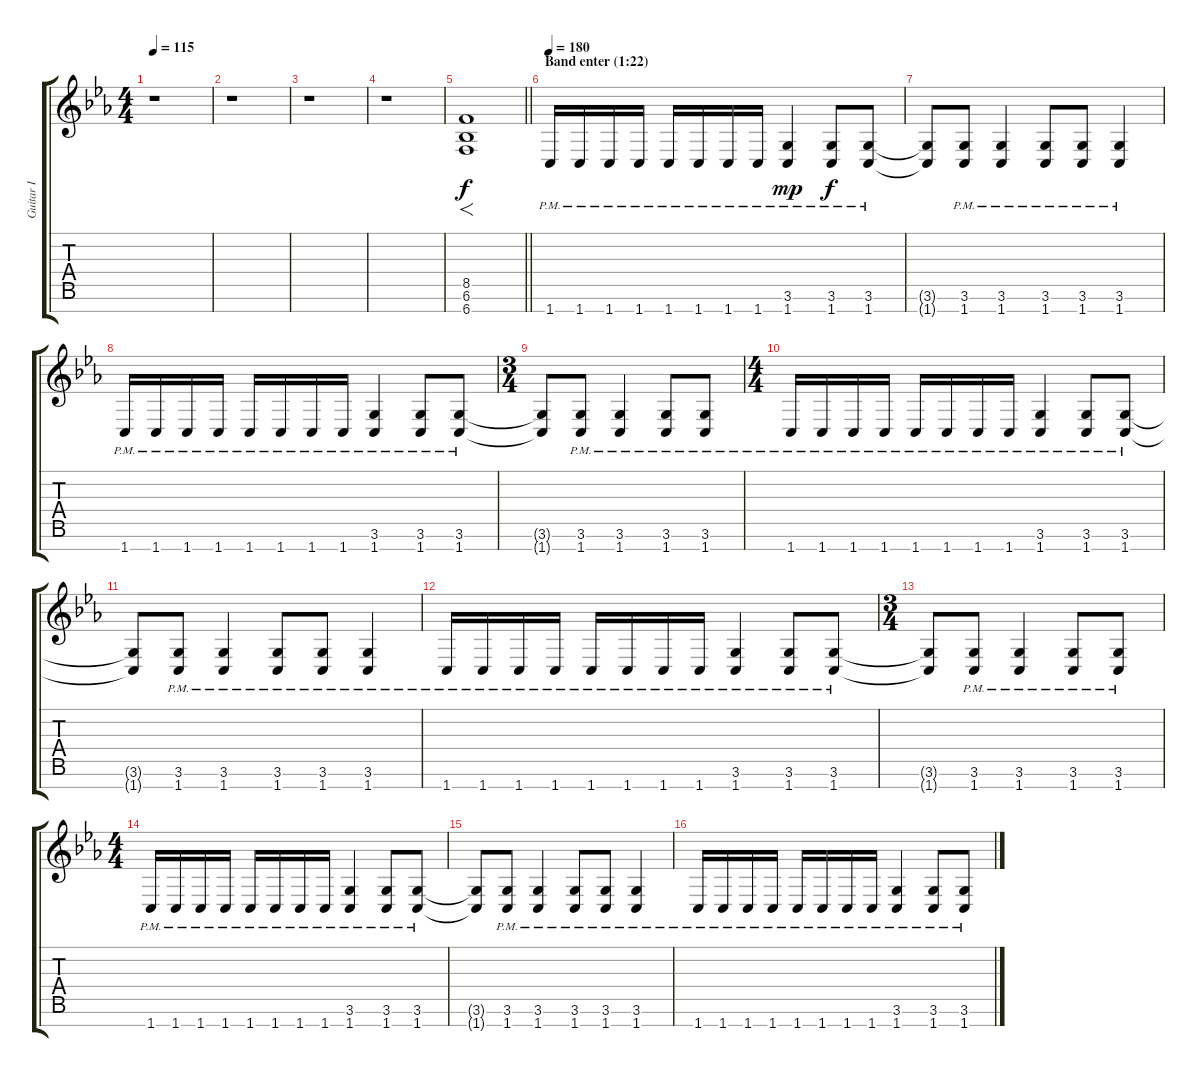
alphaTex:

\track ("Guitar I" "Guitar I") {instrument distortionguitar}
\staff {score tabs}
\tuning (E4 B3 G3 D3 A2 E2 B1) {hide}
\ts (4 4)
\tempo 115
\clef g2
\ks cminor
r.1{dy f} |
r.1 |
r.1 |
r.1 |
\barLineRight lightlight
(8.5 6.6 6.7).1{f} |
\section ("" "Band enter (1:22)")
\tempo 180
1.7{pm}.16 1.7{pm}.16 1.7{pm}.16 1.7{pm}.16 1.7{pm}.16 1.7{pm}.16 1.7{pm}.16 1.7{pm}.16 (3.6{pm} 1.7{pm}).4{dy mp} (3.6{pm} 1.7{pm}).8{dy f} (3.6{pm} 1.7{pm}).8 |
(3.6{t} 1.7{t}).8 (3.6{pm} 1.7{pm}).8 (3.6{pm} 1.7{pm}).4 (3.6{pm} 1.7{pm}).8 (3.6{pm} 1.7{pm}).8 (3.6{pm} 1.7{pm}).4 |
1.7{pm}.16 1.7{pm}.16 1.7{pm}.16 1.7{pm}.16 1.7{pm}.16 1.7{pm}.16 1.7{pm}.16 1.7{pm}.16 (3.6{pm} 1.7{pm}).4 (3.6{pm} 1.7{pm}).8 (3.6{pm} 1.7{pm}).8 |
\ts (3 4)
(3.6{t} 1.7{t}).8 (3.6{pm} 1.7{pm}).8 (3.6{pm} 1.7{pm}).4 (3.6{pm} 1.7{pm}).8 (3.6{pm} 1.7{pm}).8 |
\ts (4 4)
1.7{pm}.16 1.7{pm}.16 1.7{pm}.16 1.7{pm}.16 1.7{pm}.16 1.7{pm}.16 1.7{pm}.16 1.7{pm}.16 (3.6{pm} 1.7{pm}).4 (3.6{pm} 1.7{pm}).8 (3.6{pm} 1.7{pm}).8 |
(3.6{t} 1.7{t}).8 (3.6{pm} 1.7{pm}).8 (3.6{pm} 1.7{pm}).4 (3.6{pm} 1.7{pm}).8 (3.6{pm} 1.7{pm}).8 (3.6{pm} 1.7{pm}).4 |
1.7{pm}.16 1.7{pm}.16 1.7{pm}.16 1.7{pm}.16 1.7{pm}.16 1.7{pm}.16 1.7{pm}.16 1.7{pm}.16 (3.6{pm} 1.7{pm}).4 (3.6{pm} 1.7{pm}).8 (3.6{pm} 1.7{pm}).8 |
\ts (3 4)
(3.6{t} 1.7{t}).8 (3.6{pm} 1.7{pm}).8 (3.6{pm} 1.7{pm}).4 (3.6{pm} 1.7{pm}).8 (3.6{pm} 1.7{pm}).8 |
\ts (4 4)
1.7{pm}.16 1.7{pm}.16 1.7{pm}.16 1.7{pm}.16 1.7{pm}.16 1.7{pm}.16 1.7{pm}.16 1.7{pm}.16 (3.6{pm} 1.7{pm}).4 (3.6{pm} 1.7{pm}).8 (3.6{pm} 1.7{pm}).8 |
(3.6{t} 1.7{t}).8 (3.6{pm} 1.7{pm}).8 (3.6{pm} 1.7{pm}).4 (3.6{pm} 1.7{pm}).8 (3.6{pm} 1.7{pm}).8 (3.6{pm} 1.7{pm}).4 |
1.7{pm}.16 1.7{pm}.16 1.7{pm}.16 1.7{pm}.16 1.7{pm}.16 1.7{pm}.16 1.7{pm}.16 1.7{pm}.16 (3.6{pm} 1.7{pm}).4 (3.6{pm} 1.7{pm}).8 (3.6{pm} 1.7{pm}).8
